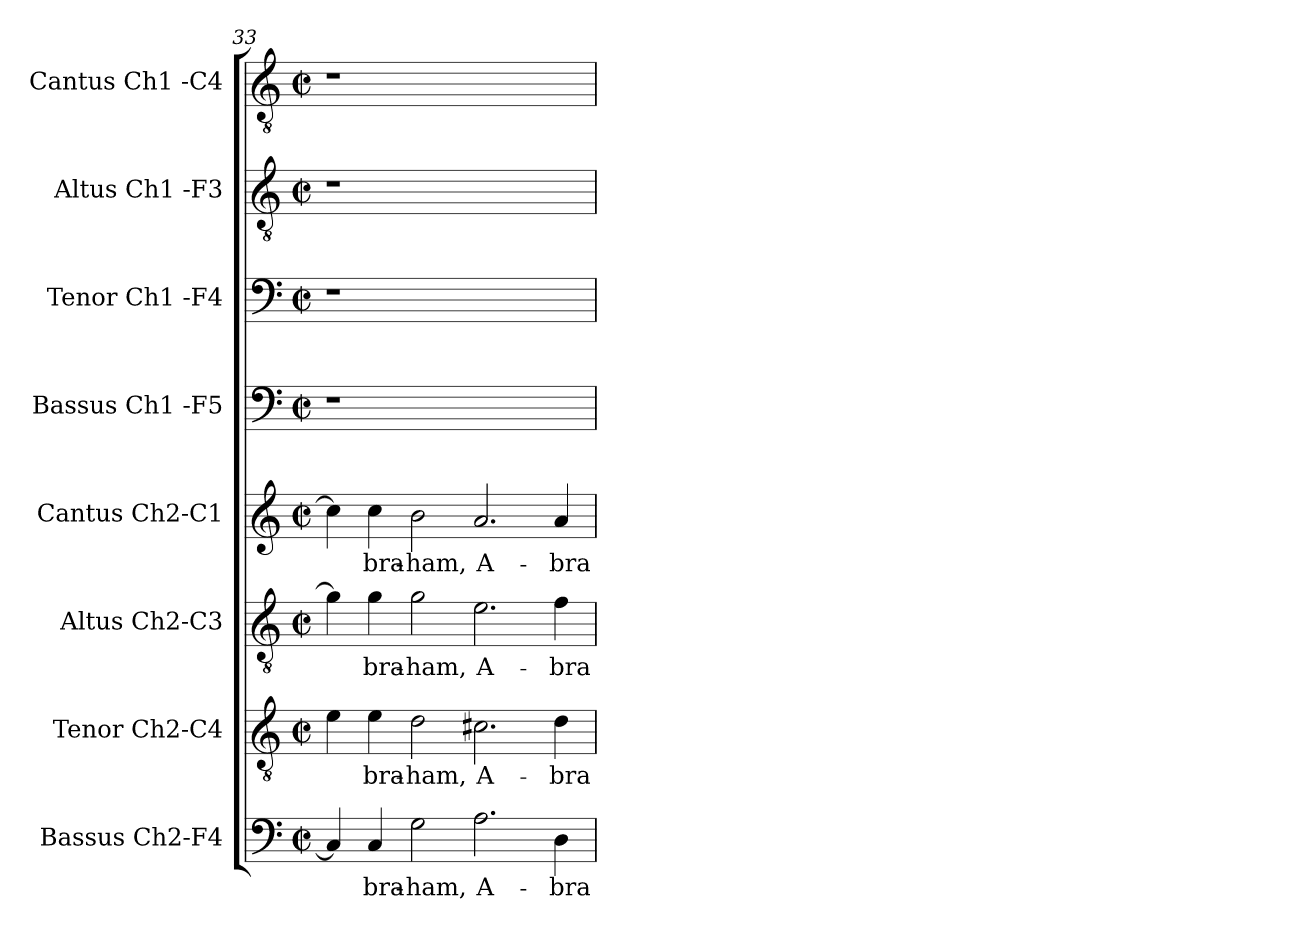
**kern	**text	**kern	**text	**kern	**text	**kern	**text	**kern	**kern	**kern	**kern
*part8	*part8	*part7	*part7	*part6	*part6	*part5	*part5	*part4	*part3	*part2	*part1
*staff8	*staff8	*staff7	*staff7	*staff6	*staff6	*staff5	*staff5	*staff4	*staff3	*staff2	*staff1
*I"Bassus Ch2-F4	*	*I"Tenor Ch2-C4	*	*I"Altus Ch2-C3	*	*I"Cantus Ch2-C1	*	*I"Bassus Ch1 -F5	*I"Tenor Ch1 -F4	*I"Altus Ch1 -F3	*I"Cantus Ch1 -C4
*I'B2	*	*I'T2	*	*I'A2	*	*I'C2	*	*I'B1	*I'T1	*I'A1	*I'C1
*clefF4	*	*clefGv2	*	*clefGv2	*	*clefG2	*	*clefF4	*clefF4	*clefGv2	*clefGv2
*k[]	*	*k[]	*	*k[]	*	*k[]	*	*k[]	*k[]	*k[]	*k[]
*M2/2	*	*M2/2	*	*M2/2	*	*M2/2	*	*M2/2	*M2/2	*M2/2	*M2/2
*met(c|)	*	*met(c|)	*	*met(c|)	*	*met(c|)	*	*met(c|)	*met(c|)	*met(c|)	*met(c|)
=33	=33	=33	=33	=33	=33	=33	=33	=33	=33	=33	=33
4C/]	.	4e\	.	4g\]	.	4cc\]	.	1r	1r	1r	1r
!	!LO:LY:b	!	!LO:LY:b	!	!LO:LY:b	!	!LO:LY:b	!	!	!	!
4C/	-bra-	4e\	-bra-	4g\	-bra-	4cc\	-bra-	.	.	.	.
!	!LO:LY:b	!	!LO:LY:b	!	!LO:LY:b	!	!LO:LY:b	!	!	!	!
2G\	-ham,	2d\	-ham,	2g\	-ham,	2b\	-ham,	.	.	.	.
!	!LO:LY:b	!	!LO:LY:b	!	!LO:LY:b	!	!LO:LY:b	!	!	!	!
2.A\	A-	2.c#X\	A-	2.e\	A-	2.a/	A-	1ryy	1ryy	1ryy	1ryy
!	!LO:LY:b	!	!LO:LY:b	!	!LO:LY:b	!	!LO:LY:b	!	!	!	!
4D\	-bra-	4d\	-bra-	4f\	-bra-	4a/	-bra-	.	.	.	.
=	=	=	=	=	=	=	=	=	=	=	=
*-	*-	*-	*-	*-	*-	*-	*-	*-	*-	*-	*-
